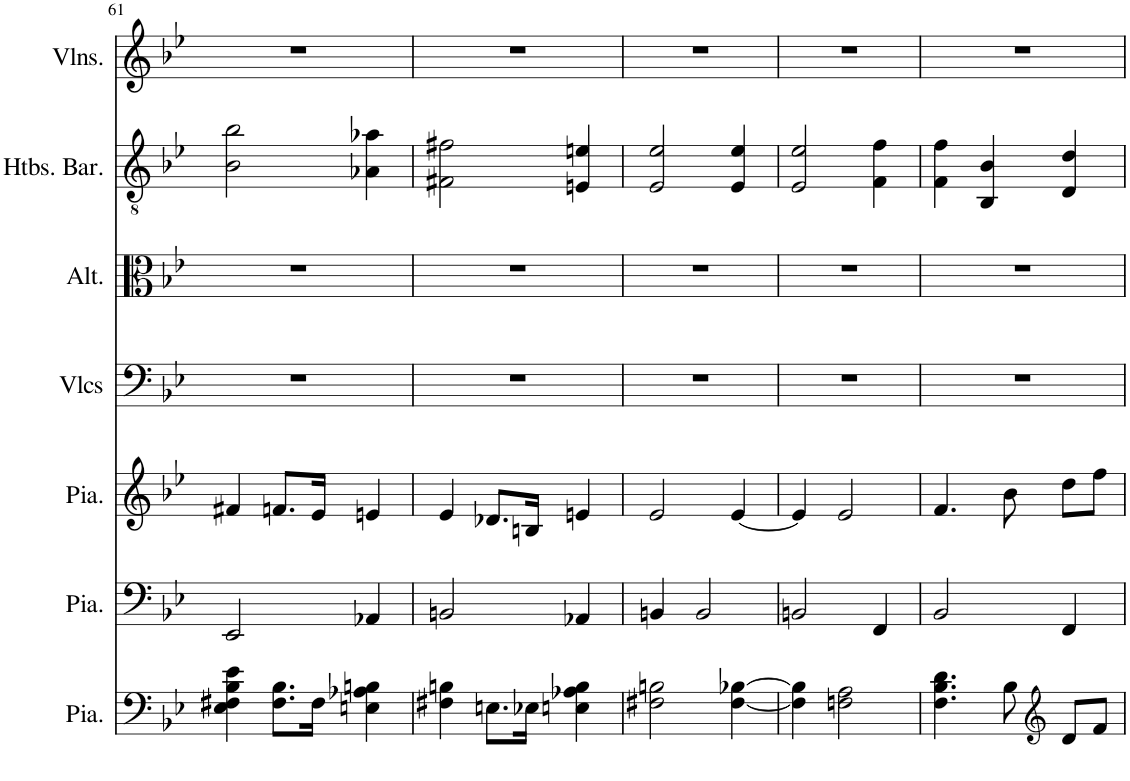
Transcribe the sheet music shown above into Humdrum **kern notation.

**kern	**kern	**kern	**kern	**kern	**kern	**kern
*part7	*part6	*part5	*part4	*part3	*part2	*part1
*staff7	*staff6	*staff5	*staff4	*staff3	*staff2	*staff1
*I"Piano, Organ	*I"Piano, Pedals	*I"Piano, Organ	*I"Violoncelles, Bass	*I"Altos, Tenor	*I"Hautbois Baryton, Alto	*I"Violons, Soprano
*I'Pia.	*I'Pia.	*I'Pia.	*I'Vlcs	*I'Alt.	*I'Htbs. Bar.	*I'Vlns.
!!LO:PB:g=z
*clefF4	*clefF4	*clefG2	*clefF4	*clefC3	*clefGv2	*clefG2
*k[b-e-]	*k[b-e-]	*k[b-e-]	*k[b-e-]	*k[b-e-]	*k[b-e-]	*k[b-e-]
*M3/4	*M3/4	*M3/4	*M3/4	*M3/4	*M3/4	*M3/4
=61	=61	=61	=61	=61	=61	=61
4E-\ 4F#X\ 4B-\ 4e-\	2EE-/	4f#X/	2.r	2.r	2B-\ 2b-\	2.r
8.F#\ 8.B-\L	.	8.fn/L	.	.	.	.
16F#\Jk	.	16e-/Jk	.	.	.	.
4En\ 4A-X\ 4Bn\	4AA-X/	4en/	.	.	4A-X\ 4a-X\	.
=62	=62	=62	=62	=62	=62	=62
4F#X\ 4Bn\	2BBn/	4e-/	2.r	2.r	2F#X\ 2f#X\	2.r
8.En\L	.	8.d-X/L	.	.	.	.
16E-X\Jk	.	16Bn/Jk	.	.	.	.
4En\ 4A-X\ 4B\	4AA-X/	4en/	.	.	4En/ 4en/	.
=63	=63	=63	=63	=63	=63	=63
2F#X\ 2Bn\	4BBn/	2e-/	2.r	2.r	2E-/ 2e-/	2.r
.	2BB/	.	.	.	.	.
[4F#\ [4B-X\	.	[4e-/	.	.	4E-/ 4e-/	.
=64	=64	=64	=64	=64	=64	=64
4F#\] 4B-\]	2BBn/	4e-/]	2.r	2.r	2E-/ 2e-/	2.r
2Fn\ 2A\	.	2e-/	.	.	.	.
.	4FF/	.	.	.	4F\ 4f\	.
=65	=65	=65	=65	=65	=65	=65
4.F\ 4.B-\ 4.d\	2BB-/	4.f/	2.r	2.r	4F\ 4f\	2.r
.	.	.	.	.	4BB-/ 4B-/	.
8B-\	.	8b-\	.	.	.	.
*clefG2	*	*	*	*	*	*
8d/L	4FF/	8dd\L	.	.	4D/ 4d/	.
8f/J	.	8ff\J	.	.	.	.
=	=	=	=	=	=	=
*-	*-	*-	*-	*-	*-	*-
